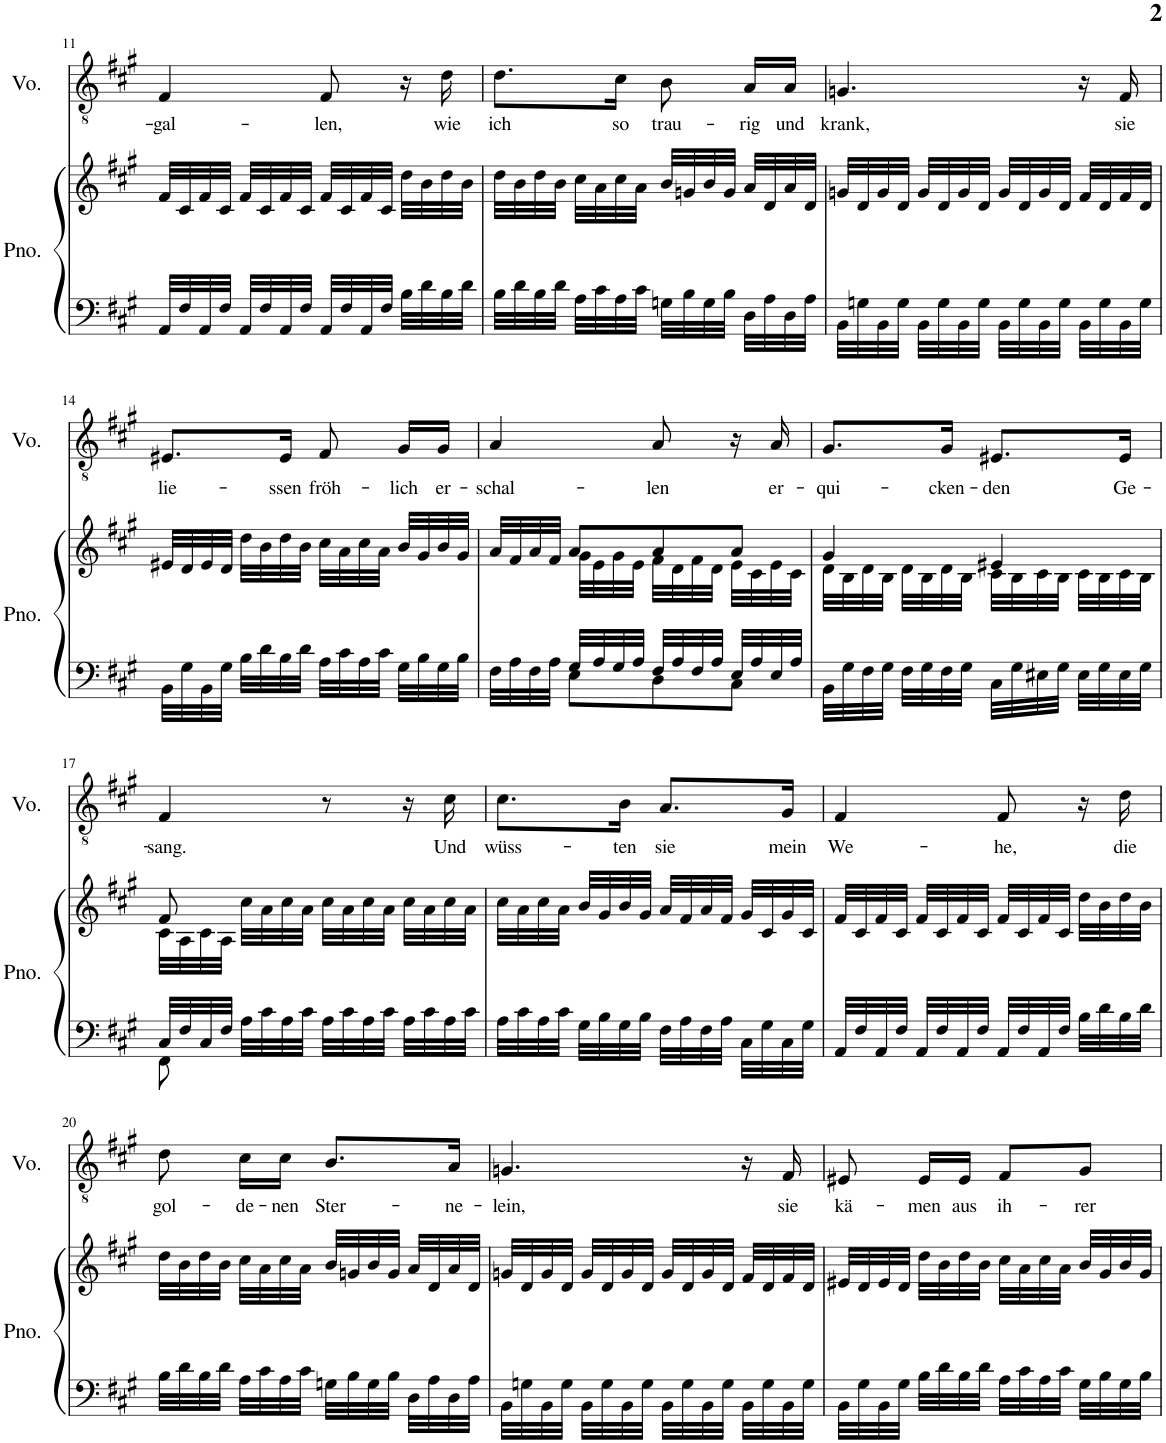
**kern	**kern	**kern	**text
*part2	*part2	*part1	*part1
*staff3	*staff2	*staff1	*staff1
*I"Piano	*	*I"Voice	*
*I'Pno.	*	*I'Vo.	*
!!LO:PB:g=z
*clefF4	*clefG2	*clefGv2	*
*k[f#c#g#]	*k[f#c#g#]	*k[f#c#g#]	*
*M2/4	*M2/4	*M2/4	*
=11	=11	=11	=11
!	!	!	!LO:LY:b
32AA/LLL	32f#/LLL	4F#/	-gal-
32F#/	32c#/	.	.
32AA/	32f#/	.	.
32F#/JJJ	32c#/JJJ	.	.
32AA/LLL	32f#/LLL	.	.
32F#/	32c#/	.	.
32AA/	32f#/	.	.
32F#/JJJ	32c#/JJJ	.	.
!	!	!	!LO:LY:b
32AA/LLL	32f#/LLL	8F#/	-len,
32F#/	32c#/	.	.
32AA/	32f#/	.	.
32F#/JJJ	32c#/JJJ	.	.
32B\LLL	32dd\LLL	16r	.
32d\	32b\	.	.
!	!	!	!LO:LY:b
32B\	32dd\	16d\	wie
32d\JJJ	32b\JJJ	.	.
=12	=12	=12	=12
!	!	!	!LO:LY:b
32B\LLL	32dd\LLL	8.d\L	ich
32d\	32b\	.	.
32B\	32dd\	.	.
32d\JJJ	32b\JJJ	.	.
32A\LLL	32cc#\LLL	.	.
32c#\	32a\	.	.
!	!	!	!LO:LY:b
32A\	32cc#\	16c#\Jk	so
32c#\JJJ	32a\JJJ	.	.
!	!	!	!LO:LY:b
32Gn\LLL	32b/LLL	8B\	trau-
32B\	32gn/	.	.
32G\	32b/	.	.
32B\JJJ	32g/JJJ	.	.
!	!	!	!LO:LY:b
32D\LLL	32a/LLL	16A/LL	-rig
32A\	32d/	.	.
!	!	!	!LO:LY:b
32D\	32a/	16A/JJ	und
32A\JJJ	32d/JJJ	.	.
=13	=13	=13	=13
!	!	!	!LO:LY:b
32BB\LLL	32gn/LLL	4.Gn/	krank,
32Gn\	32d/	.	.
32BB\	32g/	.	.
32G\JJJ	32d/JJJ	.	.
32BB\LLL	32g/LLL	.	.
32G\	32d/	.	.
32BB\	32g/	.	.
32G\JJJ	32d/JJJ	.	.
32BB\LLL	32g/LLL	.	.
32G\	32d/	.	.
32BB\	32g/	.	.
32G\JJJ	32d/JJJ	.	.
32BB\LLL	32f#/LLL	16r	.
32G\	32d/	.	.
!	!	!	!LO:LY:b
32BB\	32f#/	16F#/	sie
32G\JJJ	32d/JJJ	.	.
!!LO:LB:g=z
=14	=14	=14	=14
!	!	!	!LO:LY:b
32BB\LLL	32e#X/LLL	8.E#X/L	lie-
32G#\	32d/	.	.
32BB\	32e#/	.	.
32G#\JJJ	32d/JJJ	.	.
32B\LLL	32dd\LLL	.	.
32d\	32b\	.	.
!	!	!	!LO:LY:b
32B\	32dd\	16E#/Jk	-ssen
32d\JJJ	32b\JJJ	.	.
!	!	!	!LO:LY:b
32A\LLL	32cc#\LLL	8F#/	fröh-
32c#\	32a\	.	.
32A\	32cc#\	.	.
32c#\JJJ	32a\JJJ	.	.
!	!	!	!LO:LY:b
32G#\LLL	32b/LLL	16G#/LL	-lich
32B\	32g#/	.	.
!	!	!	!LO:LY:b
32G#\	32b/	16G#/JJ	er-
32B\JJJ	32g#/JJJ	.	.
=15	=15	=15	=15
*^	*^	*	*
!	!	!	!	!	!LO:LY:b
32F#\LLL	8ryy	32a/LLL	8ryy	4A/	-schal-
32A\	.	32f#/	.	.	.
32F#\	.	32a/	.	.	.
32A\JJJ	.	32f#/JJJ	.	.	.
32G#/LLL	8E\L	8a/L	32g#\LLL	.	.
32A/	.	.	32e\	.	.
32G#/	.	.	32g#\	.	.
32A/JJJ	.	.	32e\JJJ	.	.
!	!	!	!	!	!LO:LY:b
32F#/LLL	8D\	8a/	32f#\LLL	8A/	-len
32A/	.	.	32d\	.	.
32F#/	.	.	32f#\	.	.
32A/JJJ	.	.	32d\JJJ	.	.
32E/LLL	8C#\J	8a/J	32e\LLL	16r	.
32A/	.	.	32c#\	.	.
!	!	!	!	!	!LO:LY:b
32E/	.	.	32e\	16A/	er-
32A/JJJ	.	.	32c#\JJJ	.	.
*v	*v	*	*	*	*
=16	=16	=16	=16	=16
!	!	!	!	!LO:LY:b
32BB\LLL	4g#/	32d\LLL	8.G#/L	-qui-
32G#\	.	32B\	.	.
32F#\	.	32d\	.	.
32G#\JJJ	.	32B\JJJ	.	.
32F#\LLL	.	32d\LLL	.	.
32G#\	.	32B\	.	.
!	!	!	!	!LO:LY:b
32F#\	.	32d\	16G#/Jk	-cken-
32G#\JJJ	.	32B\JJJ	.	.
!	!	!	!	!LO:LY:b
32C#\LLL	4e#X/	32c#\LLL	8.E#X/L	-den
32G#\	.	32B\	.	.
32E#X\	.	32c#\	.	.
32G#\JJJ	.	32B\JJJ	.	.
32E#\LLL	.	32c#\LLL	.	.
32G#\	.	32B\	.	.
!	!	!	!	!LO:LY:b
32E#\	.	32c#\	16E#/Jk	Ge-
32G#\JJJ	.	32B\JJJ	.	.
!!LO:LB:g=z
=17	=17	=17	=17	=17
*^	*	*	*	*
!	!	!	!	!	!LO:LY:b
32C#/LLL	8FF#\	8f#/	32c#\LLL	4F#/	-sang.
32F#/	.	.	32A\	.	.
32C#/	.	.	32c#\	.	.
32F#/JJJ	.	.	32A\JJJ	.	.
32A\LLL	8ryy	32cc#\LLL	8ryy	.	.
32c#\	.	32a\	.	.	.
32A\	.	32cc#\	.	.	.
32c#\JJJ	.	32a\JJJ	.	.	.
32A\LLL	4ryy	32cc#\LLL	4ryy	8r	.
32c#\	.	32a\	.	.	.
32A\	.	32cc#\	.	.	.
32c#\JJJ	.	32a\JJJ	.	.	.
32A\LLL	.	32cc#\LLL	.	16r	.
32c#\	.	32a\	.	.	.
!	!	!	!	!	!LO:LY:b
32A\	.	32cc#\	.	16c#\	Und
32c#\JJJ	.	32a\JJJ	.	.	.
*v	*v	*	*	*	*
*	*v	*v	*	*
=18	=18	=18	=18
!	!	!	!LO:LY:b
32A\LLL	32cc#\LLL	8.c#\L	wüss-
32c#\	32a\	.	.
32A\	32cc#\	.	.
32c#\JJJ	32a\JJJ	.	.
32G#\LLL	32b/LLL	.	.
32B\	32g#/	.	.
!	!	!	!LO:LY:b
32G#\	32b/	16B\Jk	-ten
32B\JJJ	32g#/JJJ	.	.
!	!	!	!LO:LY:b
32F#\LLL	32a/LLL	8.A/L	sie
32A\	32f#/	.	.
32F#\	32a/	.	.
32A\JJJ	32f#/JJJ	.	.
32C#\LLL	32g#/LLL	.	.
32G#\	32c#/	.	.
!	!	!	!LO:LY:b
32C#\	32g#/	16G#/Jk	mein
32G#\JJJ	32c#/JJJ	.	.
=19	=19	=19	=19
!	!	!	!LO:LY:b
32AA/LLL	32f#/LLL	4F#/	We-
32F#/	32c#/	.	.
32AA/	32f#/	.	.
32F#/JJJ	32c#/JJJ	.	.
32AA/LLL	32f#/LLL	.	.
32F#/	32c#/	.	.
32AA/	32f#/	.	.
32F#/JJJ	32c#/JJJ	.	.
!	!	!	!LO:LY:b
32AA/LLL	32f#/LLL	8F#/	-he,
32F#/	32c#/	.	.
32AA/	32f#/	.	.
32F#/JJJ	32c#/JJJ	.	.
32B\LLL	32dd\LLL	16r	.
32d\	32b\	.	.
!	!	!	!LO:LY:b
32B\	32dd\	16d\	die
32d\JJJ	32b\JJJ	.	.
!!LO:LB:g=z
=20	=20	=20	=20
!	!	!	!LO:LY:b
32B\LLL	32dd\LLL	8d\	gol-
32d\	32b\	.	.
32B\	32dd\	.	.
32d\JJJ	32b\JJJ	.	.
!	!	!	!LO:LY:b
32A\LLL	32cc#\LLL	16c#\LL	-de-
32c#\	32a\	.	.
!	!	!	!LO:LY:b
32A\	32cc#\	16c#\JJ	-nen
32c#\JJJ	32a\JJJ	.	.
!	!	!	!LO:LY:b
32Gn\LLL	32b/LLL	8.B/L	Ster-
32B\	32gn/	.	.
32G\	32b/	.	.
32B\JJJ	32g/JJJ	.	.
32D\LLL	32a/LLL	.	.
32A\	32d/	.	.
!	!	!	!LO:LY:b
32D\	32a/	16A/Jk	-ne-
32A\JJJ	32d/JJJ	.	.
=21	=21	=21	=21
!	!	!	!LO:LY:b
32BB\LLL	32gn/LLL	4.Gn/	-lein,
32Gn\	32d/	.	.
32BB\	32g/	.	.
32G\JJJ	32d/JJJ	.	.
32BB\LLL	32g/LLL	.	.
32G\	32d/	.	.
32BB\	32g/	.	.
32G\JJJ	32d/JJJ	.	.
32BB\LLL	32g/LLL	.	.
32G\	32d/	.	.
32BB\	32g/	.	.
32G\JJJ	32d/JJJ	.	.
32BB\LLL	32f#/LLL	16r	.
32G\	32d/	.	.
!	!	!	!LO:LY:b
32BB\	32f#/	16F#/	sie
32G\JJJ	32d/JJJ	.	.
=22	=22	=22	=22
!	!	!	!LO:LY:b
32BB\LLL	32e#X/LLL	8E#X/	kä-
32G#\	32d/	.	.
32BB\	32e#/	.	.
32G#\JJJ	32d/JJJ	.	.
!	!	!	!LO:LY:b
32B\LLL	32dd\LLL	16E#/LL	-men
32d\	32b\	.	.
!	!	!	!LO:LY:b
32B\	32dd\	16E#/JJ	aus
32d\JJJ	32b\JJJ	.	.
!	!	!	!LO:LY:b
32A\LLL	32cc#\LLL	8F#/L	ih-
32c#\	32a\	.	.
32A\	32cc#\	.	.
32c#\JJJ	32a\JJJ	.	.
!	!	!	!LO:LY:b
32G#\LLL	32b/LLL	8G#/J	-rer
32B\	32g#/	.	.
32G#\	32b/	.	.
32B\JJJ	32g#/JJJ	.	.
=	=	=	=
*-	*-	*-	*-
